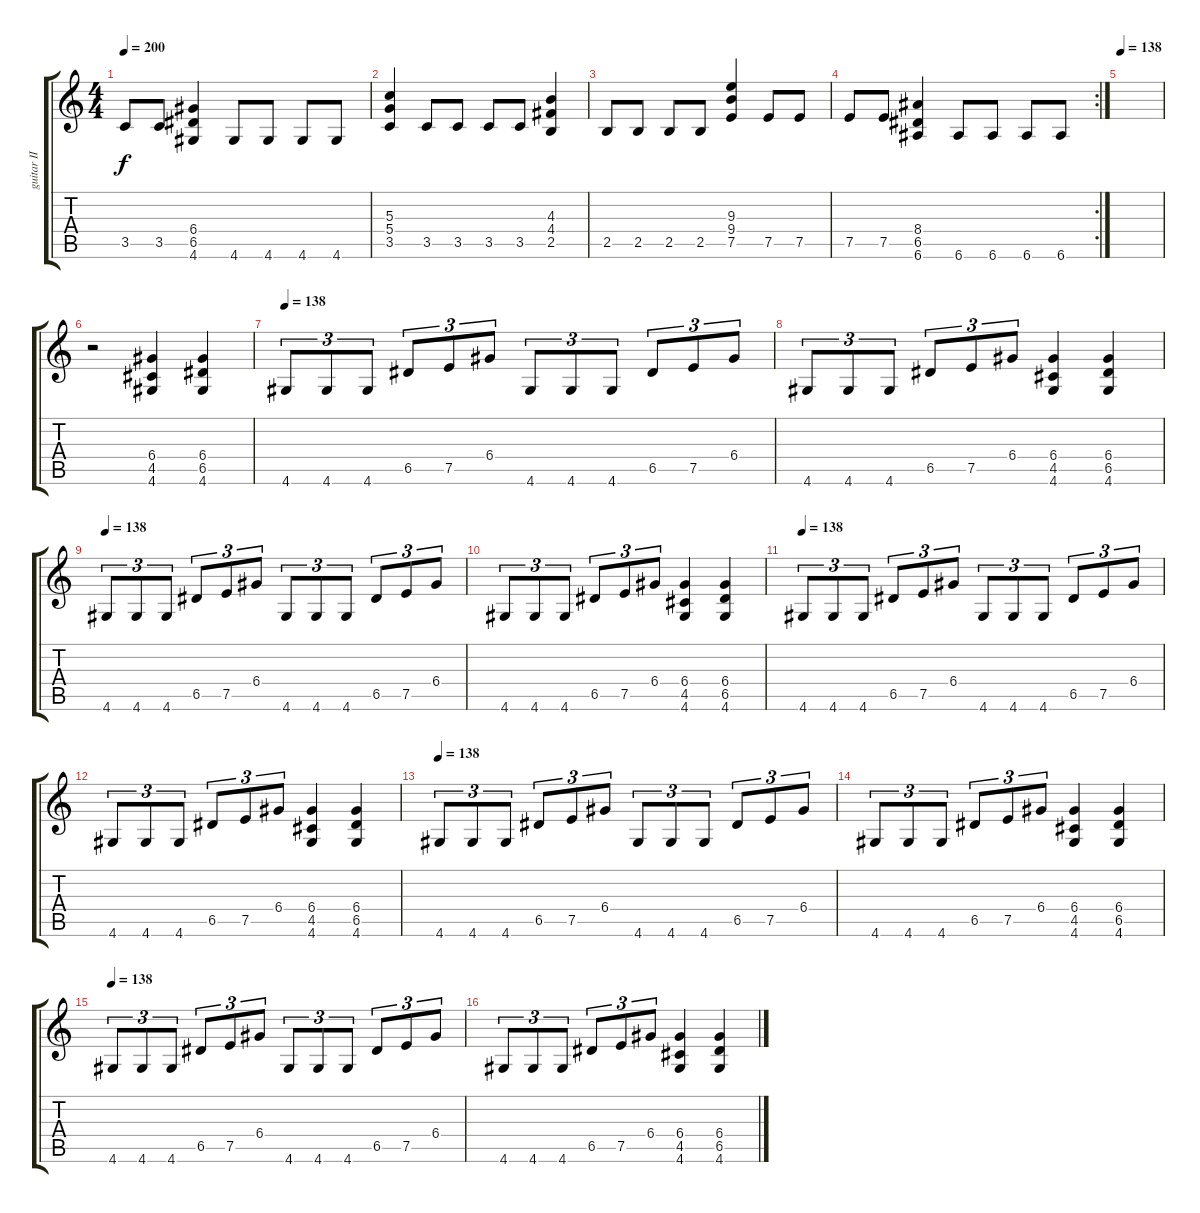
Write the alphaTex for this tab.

\track ("guitar II" "guitar II") {instrument distortionguitar}
\staff {score tabs}
\tuning (E4 B3 G3 D3 A2 E2) {hide}
\ts (4 4)
\tempo 200
\clef g2
\ks c
3.5.8{dy f} 3.5.8 (6.4 6.5 4.6).4 4.6.8 4.6.8 4.6.8 4.6.8 |
(5.3 5.4 3.5).4 3.5.8 3.5.8 3.5.8 3.5.8 (4.3 4.4 2.5).4 |
2.5.8 2.5.8 2.5.8 2.5.8 (9.3 9.4 7.5).4 7.5.8 7.5.8 |
\rc 2
7.5.8 7.5.8 (8.4 6.5 6.6).4 6.6.8 6.6.8 6.6.8 6.6.8 |
\tempo 138
|
r.2 (6.4 4.5 4.6).4 (6.4 6.5 4.6).4 |
\tempo 138
4.6.8{tu (3 2)} 4.6.8{tu (3 2)} 4.6.8{tu (3 2)} 6.5.8{tu (3 2)} 7.5.8{tu (3 2)} 6.4.8{tu (3 2)} 4.6.8{tu (3 2)} 4.6.8{tu (3 2)} 4.6.8{tu (3 2)} 6.5.8{tu (3 2)} 7.5.8{tu (3 2)} 6.4.8{tu (3 2)} |
4.6.8{tu (3 2)} 4.6.8{tu (3 2)} 4.6.8{tu (3 2)} 6.5.8{tu (3 2)} 7.5.8{tu (3 2)} 6.4.8{tu (3 2)} (6.4 4.5 4.6).4 (6.4 6.5 4.6).4 |
\tempo 138
4.6.8{tu (3 2)} 4.6.8{tu (3 2)} 4.6.8{tu (3 2)} 6.5.8{tu (3 2)} 7.5.8{tu (3 2)} 6.4.8{tu (3 2)} 4.6.8{tu (3 2)} 4.6.8{tu (3 2)} 4.6.8{tu (3 2)} 6.5.8{tu (3 2)} 7.5.8{tu (3 2)} 6.4.8{tu (3 2)} |
4.6.8{tu (3 2)} 4.6.8{tu (3 2)} 4.6.8{tu (3 2)} 6.5.8{tu (3 2)} 7.5.8{tu (3 2)} 6.4.8{tu (3 2)} (6.4 4.5 4.6).4 (6.4 6.5 4.6).4 |
\tempo 138
4.6.8{tu (3 2)} 4.6.8{tu (3 2)} 4.6.8{tu (3 2)} 6.5.8{tu (3 2)} 7.5.8{tu (3 2)} 6.4.8{tu (3 2)} 4.6.8{tu (3 2)} 4.6.8{tu (3 2)} 4.6.8{tu (3 2)} 6.5.8{tu (3 2)} 7.5.8{tu (3 2)} 6.4.8{tu (3 2)} |
4.6.8{tu (3 2)} 4.6.8{tu (3 2)} 4.6.8{tu (3 2)} 6.5.8{tu (3 2)} 7.5.8{tu (3 2)} 6.4.8{tu (3 2)} (6.4 4.5 4.6).4 (6.4 6.5 4.6).4 |
\tempo 138
4.6.8{tu (3 2)} 4.6.8{tu (3 2)} 4.6.8{tu (3 2)} 6.5.8{tu (3 2)} 7.5.8{tu (3 2)} 6.4.8{tu (3 2)} 4.6.8{tu (3 2)} 4.6.8{tu (3 2)} 4.6.8{tu (3 2)} 6.5.8{tu (3 2)} 7.5.8{tu (3 2)} 6.4.8{tu (3 2)} |
4.6.8{tu (3 2)} 4.6.8{tu (3 2)} 4.6.8{tu (3 2)} 6.5.8{tu (3 2)} 7.5.8{tu (3 2)} 6.4.8{tu (3 2)} (6.4 4.5 4.6).4 (6.4 6.5 4.6).4 |
\tempo 138
4.6.8{tu (3 2)} 4.6.8{tu (3 2)} 4.6.8{tu (3 2)} 6.5.8{tu (3 2)} 7.5.8{tu (3 2)} 6.4.8{tu (3 2)} 4.6.8{tu (3 2)} 4.6.8{tu (3 2)} 4.6.8{tu (3 2)} 6.5.8{tu (3 2)} 7.5.8{tu (3 2)} 6.4.8{tu (3 2)} |
4.6.8{tu (3 2)} 4.6.8{tu (3 2)} 4.6.8{tu (3 2)} 6.5.8{tu (3 2)} 7.5.8{tu (3 2)} 6.4.8{tu (3 2)} (6.4 4.5 4.6).4 (6.4 6.5 4.6).4
